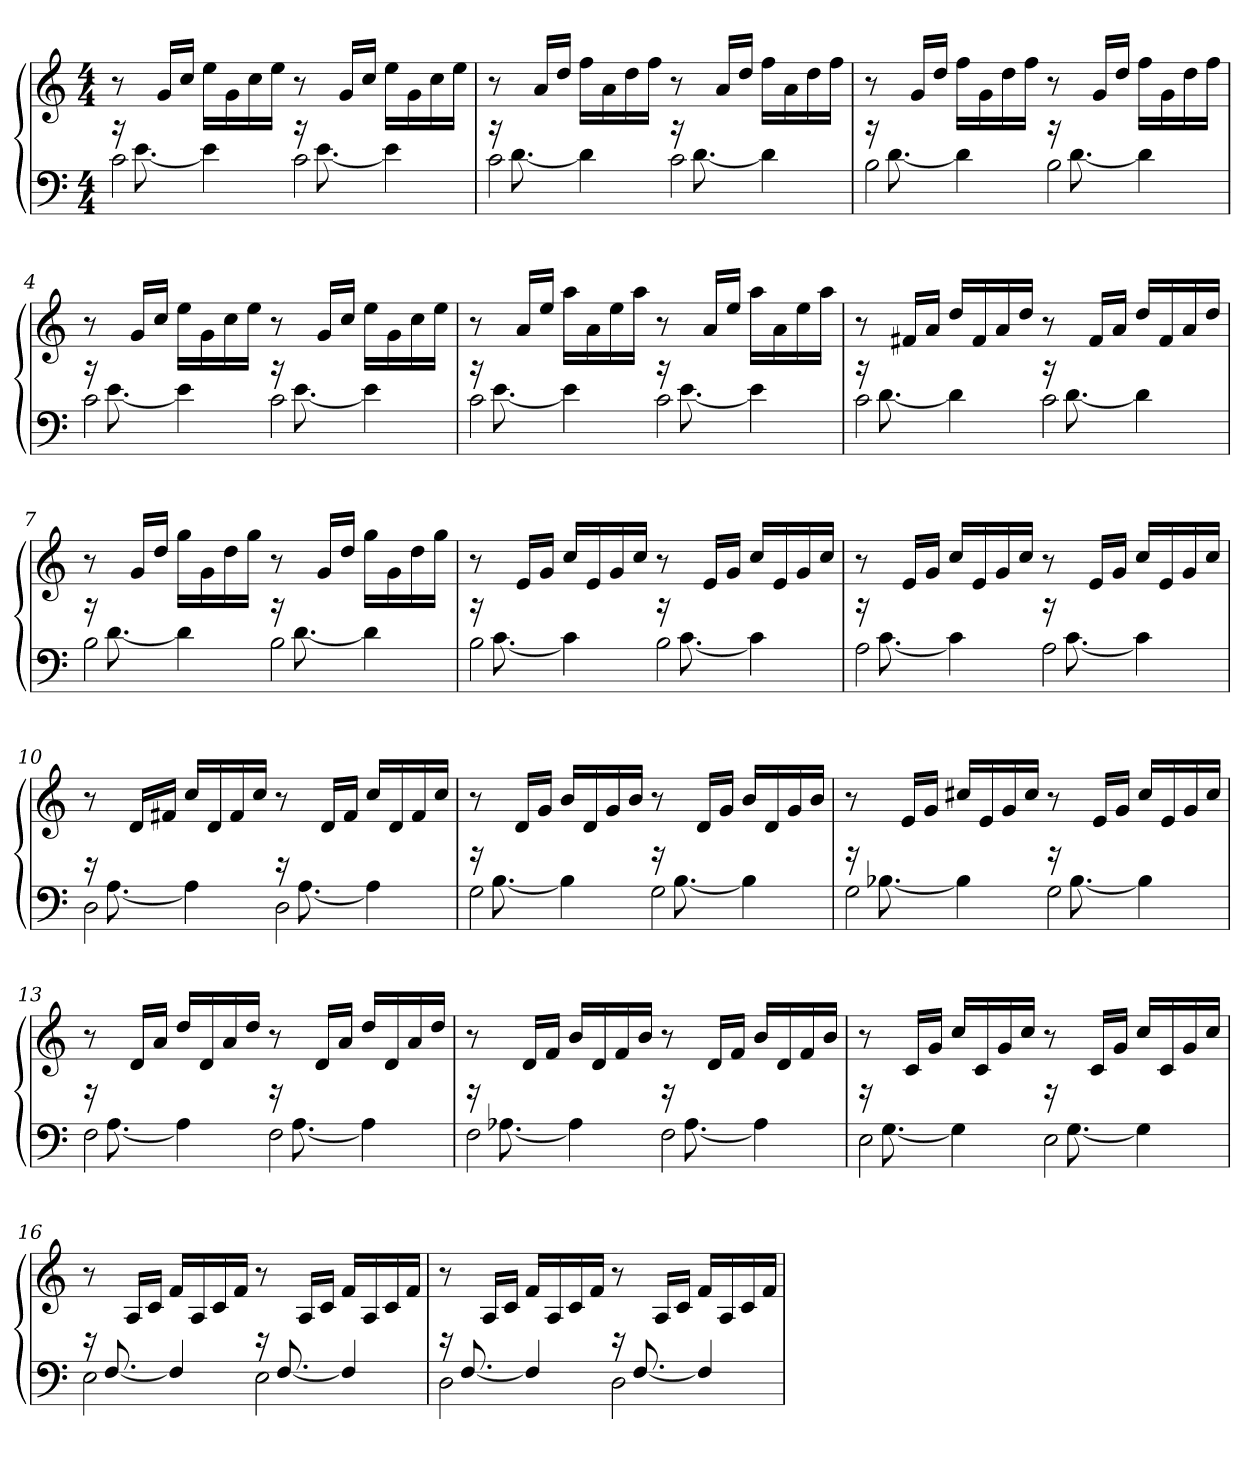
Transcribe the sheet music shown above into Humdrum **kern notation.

**kern	**kern
*part1	*part1
*staff2	*staff1
*clefF4	*clefG2
*k[]	*k[]
*C:	*C:
*M4/4	*M4/4
=1	=1
*^	*
2c\	16rb	8r
.	[8.e\	.
.	.	16g/LL
.	.	16cc/JJ
.	4e\]	16ee\LL
.	.	16g\
.	.	16cc\
.	.	16ee\JJ
2c\	16rb	8r
.	[8.e\	.
.	.	16g/LL
.	.	16cc/JJ
.	4e\]	16ee\LL
.	.	16g\
.	.	16cc\
.	.	16ee\JJ
=2	=2	=2
2c\	16rb	8r
.	[8.d\	.
.	.	16a/LL
.	.	16dd/JJ
.	4d\]	16ff\LL
.	.	16a\
.	.	16dd\
.	.	16ff\JJ
2c\	16rb	8r
.	[8.d\	.
.	.	16a/LL
.	.	16dd/JJ
.	4d\]	16ff\LL
.	.	16a\
.	.	16dd\
.	.	16ff\JJ
=3	=3	=3
2B\	16rb	8r
.	[8.d\	.
.	.	16g/LL
.	.	16dd/JJ
.	4d\]	16ff\LL
.	.	16g\
.	.	16dd\
.	.	16ff\JJ
2B\	16rb	8r
.	[8.d\	.
.	.	16g/LL
.	.	16dd/JJ
.	4d\]	16ff\LL
.	.	16g\
.	.	16dd\
.	.	16ff\JJ
!!LO:LB:g=z
=4	=4	=4
2c\	16rb	8r
.	[8.e\	.
.	.	16g/LL
.	.	16cc/JJ
.	4e\]	16ee\LL
.	.	16g\
.	.	16cc\
.	.	16ee\JJ
2c\	16rb	8r
.	[8.e\	.
.	.	16g/LL
.	.	16cc/JJ
.	4e\]	16ee\LL
.	.	16g\
.	.	16cc\
.	.	16ee\JJ
=5	=5	=5
2c\	16rb	8r
.	[8.e\	.
.	.	16a/LL
.	.	16ee/JJ
.	4e\]	16aa\LL
.	.	16a\
.	.	16ee\
.	.	16aa\JJ
2c\	16rb	8r
.	[8.e\	.
.	.	16a/LL
.	.	16ee/JJ
.	4e\]	16aa\LL
.	.	16a\
.	.	16ee\
.	.	16aa\JJ
=6	=6	=6
2c\	16rb	8r
.	[8.d\	.
.	.	16f#X/LL
.	.	16a/JJ
.	4d\]	16dd/LL
.	.	16f#/
.	.	16a/
.	.	16dd/JJ
2c\	16rb	8r
.	[8.d\	.
.	.	16f#/LL
.	.	16a/JJ
.	4d\]	16dd/LL
.	.	16f#/
.	.	16a/
.	.	16dd/JJ
!!LO:LB:g=z
=7	=7	=7
2B\	16rb	8r
.	[8.d\	.
.	.	16g/LL
.	.	16dd/JJ
.	4d\]	16gg\LL
.	.	16g\
.	.	16dd\
.	.	16gg\JJ
2B\	16rb	8r
.	[8.d\	.
.	.	16g/LL
.	.	16dd/JJ
.	4d\]	16gg\LL
.	.	16g\
.	.	16dd\
.	.	16gg\JJ
=8	=8	=8
2B\	16rb	8r
.	[8.c\	.
.	.	16e/LL
.	.	16g/JJ
.	4c\]	16cc/LL
.	.	16e/
.	.	16g/
.	.	16cc/JJ
2B\	16rb	8r
.	[8.c\	.
.	.	16e/LL
.	.	16g/JJ
.	4c\]	16cc/LL
.	.	16e/
.	.	16g/
.	.	16cc/JJ
=9	=9	=9
2A\	16rb	8r
.	[8.c\	.
.	.	16e/LL
.	.	16g/JJ
.	4c\]	16cc/LL
.	.	16e/
.	.	16g/
.	.	16cc/JJ
2A\	16rb	8r
.	[8.c\	.
.	.	16e/LL
.	.	16g/JJ
.	4c\]	16cc/LL
.	.	16e/
.	.	16g/
.	.	16cc/JJ
!!LO:LB:g=z
=10	=10	=10
2D\	16re	8r
.	[8.A\	.
.	.	16d/LL
.	.	16f#X/JJ
.	4A\]	16cc/LL
.	.	16d/
.	.	16f#/
.	.	16cc/JJ
2D\	16re	8r
.	[8.A\	.
.	.	16d/LL
.	.	16f#/JJ
.	4A\]	16cc/LL
.	.	16d/
.	.	16f#/
.	.	16cc/JJ
=11	=11	=11
2G\	16rg	8r
.	[8.B\	.
.	.	16d/LL
.	.	16g/JJ
.	4B\]	16b/LL
.	.	16d/
.	.	16g/
.	.	16b/JJ
2G\	16rg	8r
.	[8.B\	.
.	.	16d/LL
.	.	16g/JJ
.	4B\]	16b/LL
.	.	16d/
.	.	16g/
.	.	16b/JJ
=12	=12	=12
2G\	16rg	8r
.	[8.B-X\	.
.	.	16e/LL
.	.	16g/JJ
.	4B-\]	16cc#X/LL
.	.	16e/
.	.	16g/
.	.	16cc#/JJ
2G\	16rg	8r
.	[8.B-\	.
.	.	16e/LL
.	.	16g/JJ
.	4B-\]	16cc#/LL
.	.	16e/
.	.	16g/
.	.	16cc#/JJ
!!LO:LB:g=z
=13	=13	=13
2F\	16rg	8r
.	[8.A\	.
.	.	16d/LL
.	.	16a/JJ
.	4A\]	16dd/LL
.	.	16d/
.	.	16a/
.	.	16dd/JJ
2F\	16rg	8r
.	[8.A\	.
.	.	16d/LL
.	.	16a/JJ
.	4A\]	16dd/LL
.	.	16d/
.	.	16a/
.	.	16dd/JJ
=14	=14	=14
2F\	16rg	8r
.	[8.A-X\	.
.	.	16d/LL
.	.	16f/JJ
.	4A-\]	16b/LL
.	.	16d/
.	.	16f/
.	.	16b/JJ
2F\	16rg	8r
.	[8.A-\	.
.	.	16d/LL
.	.	16f/JJ
.	4A-\]	16b/LL
.	.	16d/
.	.	16f/
.	.	16b/JJ
=15	=15	=15
2E\	16rg	8r
.	[8.G\	.
.	.	16c/LL
.	.	16g/JJ
.	4G\]	16cc/LL
.	.	16c/
.	.	16g/
.	.	16cc/JJ
2E\	16rg	8r
.	[8.G\	.
.	.	16c/LL
.	.	16g/JJ
.	4G\]	16cc/LL
.	.	16c/
.	.	16g/
.	.	16cc/JJ
!!LO:PB:g=z
=16	=16	=16
2E\	16re	8r
.	[8.F/	.
.	.	16A/LL
.	.	16c/JJ
.	4F/]	16f/LL
.	.	16A/
.	.	16c/
.	.	16f/JJ
2E\	16re	8r
.	[8.F/	.
.	.	16A/LL
.	.	16c/JJ
.	4F/]	16f/LL
.	.	16A/
.	.	16c/
.	.	16f/JJ
=17	=17	=17
2D\	16re	8r
.	[8.F/	.
.	.	16A/LL
.	.	16c/JJ
.	4F/]	16f/LL
.	.	16A/
.	.	16c/
.	.	16f/JJ
2D\	16re	8r
.	[8.F/	.
.	.	16A/LL
.	.	16c/JJ
.	4F/]	16f/LL
.	.	16A/
.	.	16c/
.	.	16f/JJ
*v	*v	*
=	=
*-	*-
